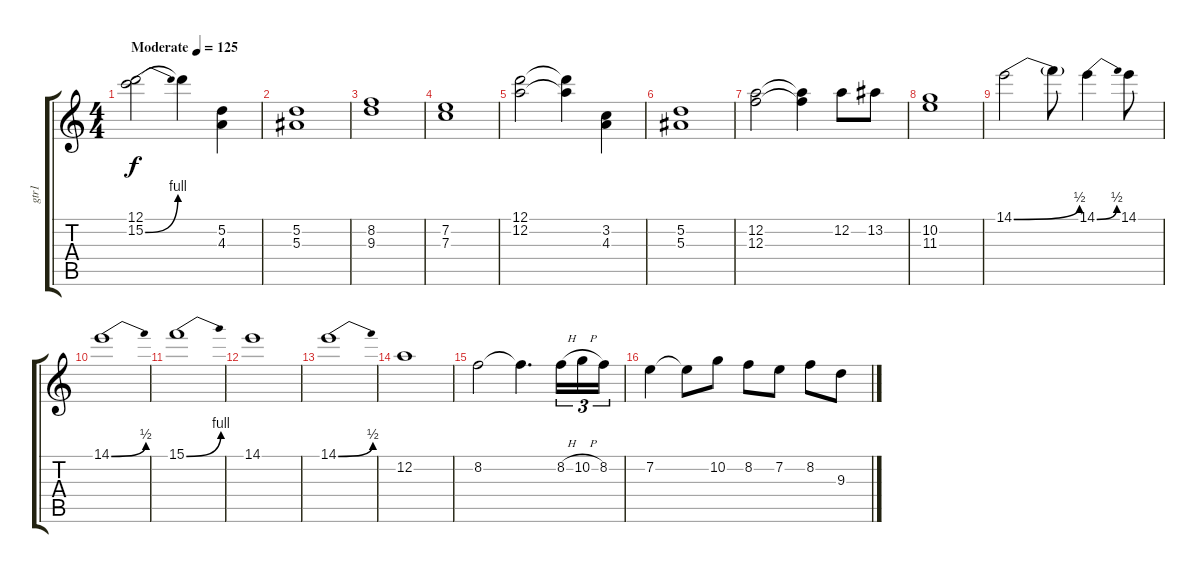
\track ("gtr1" "gtr1") {instrument distortionguitar}
\staff {score tabs}
\tuning (D4 A3 F3 C3 G2 D2) {hide}
\ts (4 4)
\tempo (125 "Moderate")
\clef g2
\ks c
(12.1 15.2{be (bend 0 0 60 4)}).2{dy f instrument distortionguitar} 12.1{t}.4 (5.2 4.3).4 |
(5.2 5.3).1 |
(8.2 9.3).1 |
(7.2 7.3).1 |
(12.1 12.2).2 (12.1{t} 12.2{t}).4 (3.2 4.3).4 |
(5.2 5.3).1 |
(12.2 12.3).2 (12.2{t} 12.3{t}).4 12.2.8 13.2.8 |
(10.2 11.3).1 |
14.1{be (bend 0 0 60 2)}.2 14.1{t}.8 14.1{be (bend 0 0 60 2)}.4 14.1.8 |
14.1{be (bend 0 0 60 2)}.1 |
15.1{be (bend 0 0 60 4)}.1 |
14.1.1 |
14.1{be (bend 0 0 60 2)}.1 |
12.2.1 |
8.2.2 8.2{t}.4{d} 8.2{h}.16{tu (3 2)} 10.2{h}.16{tu (3 2)} 8.2.16{tu (3 2)} |
7.2.4 7.2{t}.8 10.2.8 8.2.8 7.2.8 8.2.8 9.3.8
